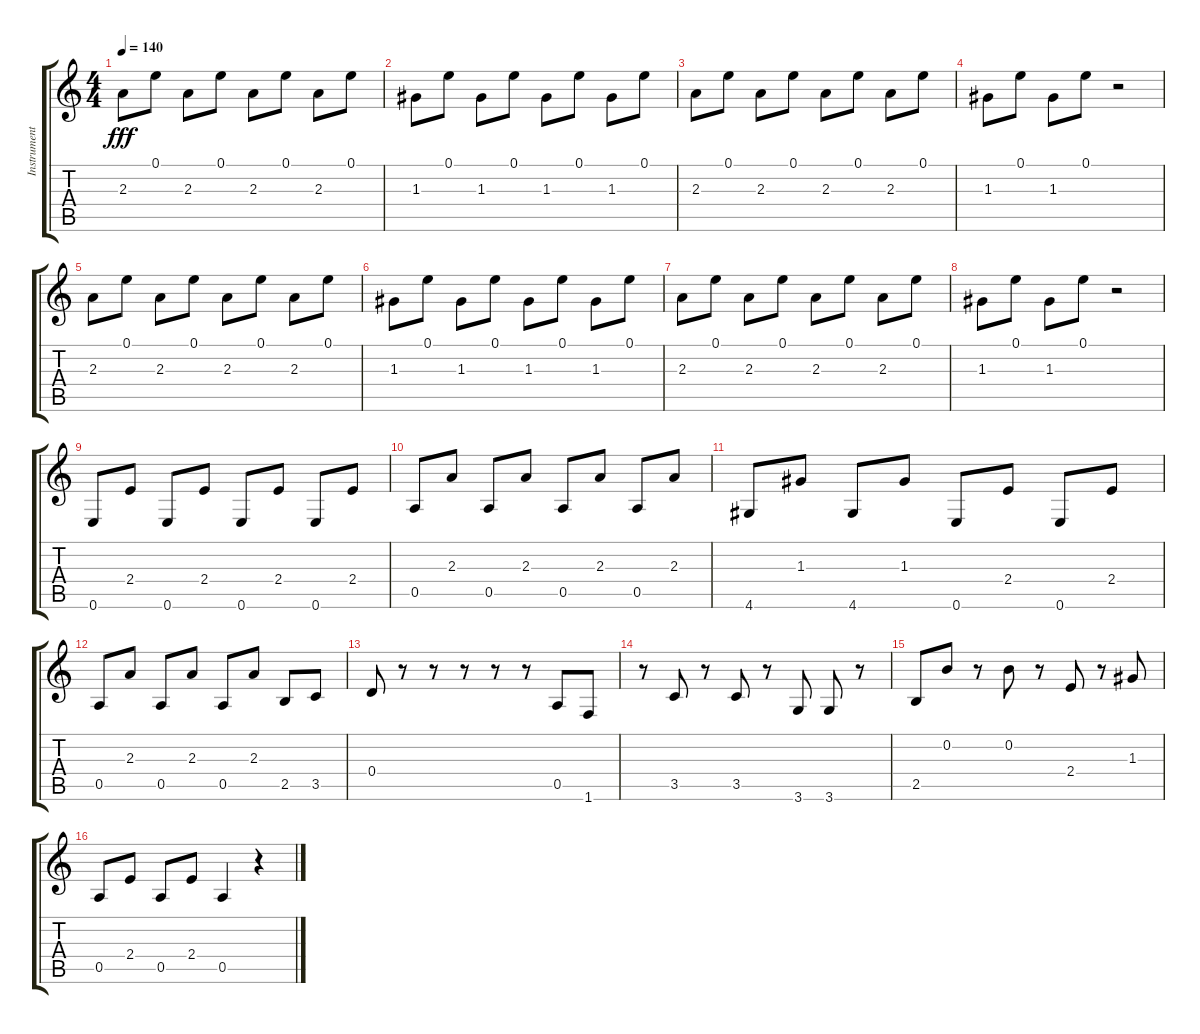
\track ("Instrument5" "Instrument") {instrument acousticbass}
\staff {score tabs}
\tuning (E4 B3 G3 D3 A2 E2) {hide}
\ts (4 4)
\tempo 140
\clef g2
\ks c
2.3.8{dy fff} 0.1.8 2.3.8 0.1.8 2.3.8 0.1.8 2.3.8 0.1.8 |
1.3.8 0.1.8 1.3.8 0.1.8 1.3.8 0.1.8 1.3.8 0.1.8 |
2.3.8 0.1.8 2.3.8 0.1.8 2.3.8 0.1.8 2.3.8 0.1.8 |
1.3.8 0.1.8 1.3.8 0.1.8 r.2 |
2.3.8 0.1.8 2.3.8 0.1.8 2.3.8 0.1.8 2.3.8 0.1.8 |
1.3.8 0.1.8 1.3.8 0.1.8 1.3.8 0.1.8 1.3.8 0.1.8 |
2.3.8 0.1.8 2.3.8 0.1.8 2.3.8 0.1.8 2.3.8 0.1.8 |
1.3.8 0.1.8 1.3.8 0.1.8 r.2 |
0.6.8 2.4.8 0.6.8 2.4.8 0.6.8 2.4.8 0.6.8 2.4.8 |
0.5.8 2.3.8 0.5.8 2.3.8 0.5.8 2.3.8 0.5.8 2.3.8 |
4.6.8 1.3.8 4.6.8 1.3.8 0.6.8 2.4.8 0.6.8 2.4.8 |
0.5.8 2.3.8 0.5.8 2.3.8 0.5.8 2.3.8 2.5.8 3.5.8 |
0.4.8 r.8 r.8 r.8 r.8 r.8 0.5.8 1.6.8 |
r.8 3.5.8 r.8 3.5.8 r.8 3.6.8 3.6.8 r.8 |
2.5.8 0.2.8 r.8 0.2.8 r.8 2.4.8 r.8 1.3.8 |
0.5.8 2.4.8 0.5.8 2.4.8 0.5.4 r.4
